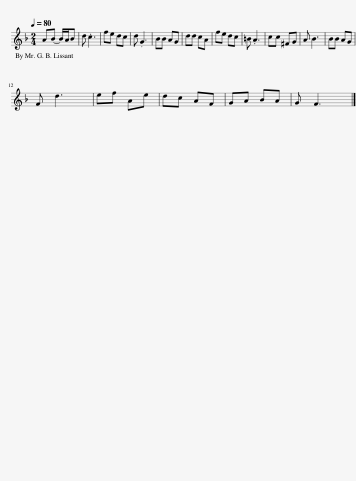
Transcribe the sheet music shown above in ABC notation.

X:1
L:1/8
Q:1/4=80
M:2/4
I:linebreak $
K:F
V:1 treble
V:1
 AB- B/A/B | d .c3 | fe dc | d .G3 | BB AG | %5
 dd cA | fe dc | =B .A3 | cc ^FG | A B3 | %10
 BB AG |$ F d3 | ef Ae | dc AF | GA BA | %15
 G F3 |] %16
